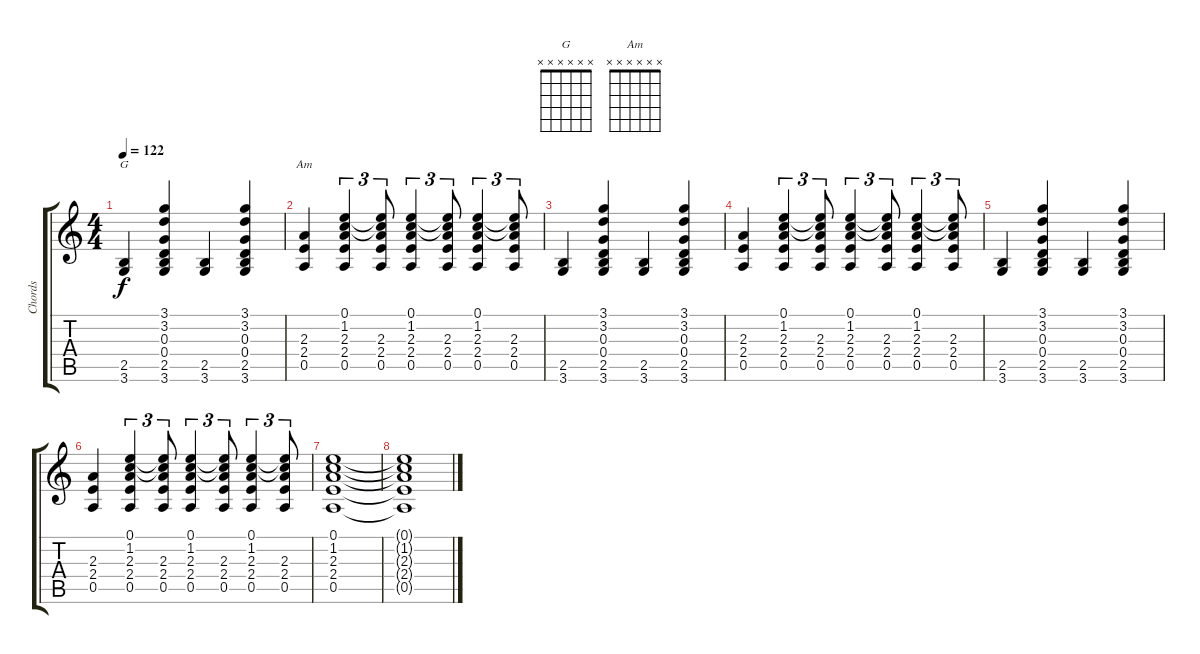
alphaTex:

\track ("Chords" "Chords") {instrument acousticguitarsteel}
\staff {score tabs}
\tuning (E4 B3 G3 D3 A2 E2) {hide}
\chord ("G" x x x x x x)
\chord ("Am" x x x x x x)
\ts (4 4)
\tempo 122
\clef g2
\ks c
(2.5 3.6).4{ch "G" dy f} (3.1 3.2 0.3 0.4 2.5 3.6).4 (2.5 3.6).4 (3.1 3.2 0.3 0.4 2.5 3.6).4 |
(2.3 2.4 0.5).4{ch "Am"} (0.1 1.2 2.3 2.4 0.5).4{tu (3 2)} (0.1{t} 1.2{t} 2.3 2.4 0.5).8{tu (3 2)} (0.1 1.2 2.3 2.4 0.5).4{tu (3 2)} (0.1{t} 1.2{t} 2.3 2.4 0.5).8{tu (3 2)} (0.1 1.2 2.3 2.4 0.5).4{tu (3 2)} (0.1{t} 1.2{t} 2.3 2.4 0.5).8{tu (3 2)} |
(2.5 3.6).4 (3.1 3.2 0.3 0.4 2.5 3.6).4 (2.5 3.6).4 (3.1 3.2 0.3 0.4 2.5 3.6).4 |
(2.3 2.4 0.5).4 (0.1 1.2 2.3 2.4 0.5).4{tu (3 2)} (0.1{t} 1.2{t} 2.3 2.4 0.5).8{tu (3 2)} (0.1 1.2 2.3 2.4 0.5).4{tu (3 2)} (0.1{t} 1.2{t} 2.3 2.4 0.5).8{tu (3 2)} (0.1 1.2 2.3 2.4 0.5).4{tu (3 2)} (0.1{t} 1.2{t} 2.3 2.4 0.5).8{tu (3 2)} |
(2.5 3.6).4 (3.1 3.2 0.3 0.4 2.5 3.6).4 (2.5 3.6).4 (3.1 3.2 0.3 0.4 2.5 3.6).4 |
(2.3 2.4 0.5).4 (0.1 1.2 2.3 2.4 0.5).4{tu (3 2)} (0.1{t} 1.2{t} 2.3 2.4 0.5).8{tu (3 2)} (0.1 1.2 2.3 2.4 0.5).4{tu (3 2)} (0.1{t} 1.2{t} 2.3 2.4 0.5).8{tu (3 2)} (0.1 1.2 2.3 2.4 0.5).4{tu (3 2)} (0.1{t} 1.2{t} 2.3 2.4 0.5).8{tu (3 2)} |
(0.1 1.2 2.3 2.4 0.5).1{volume 0} |
(0.1{t} 1.2{t} 2.3{t} 2.4{t} 0.5{t}).1
